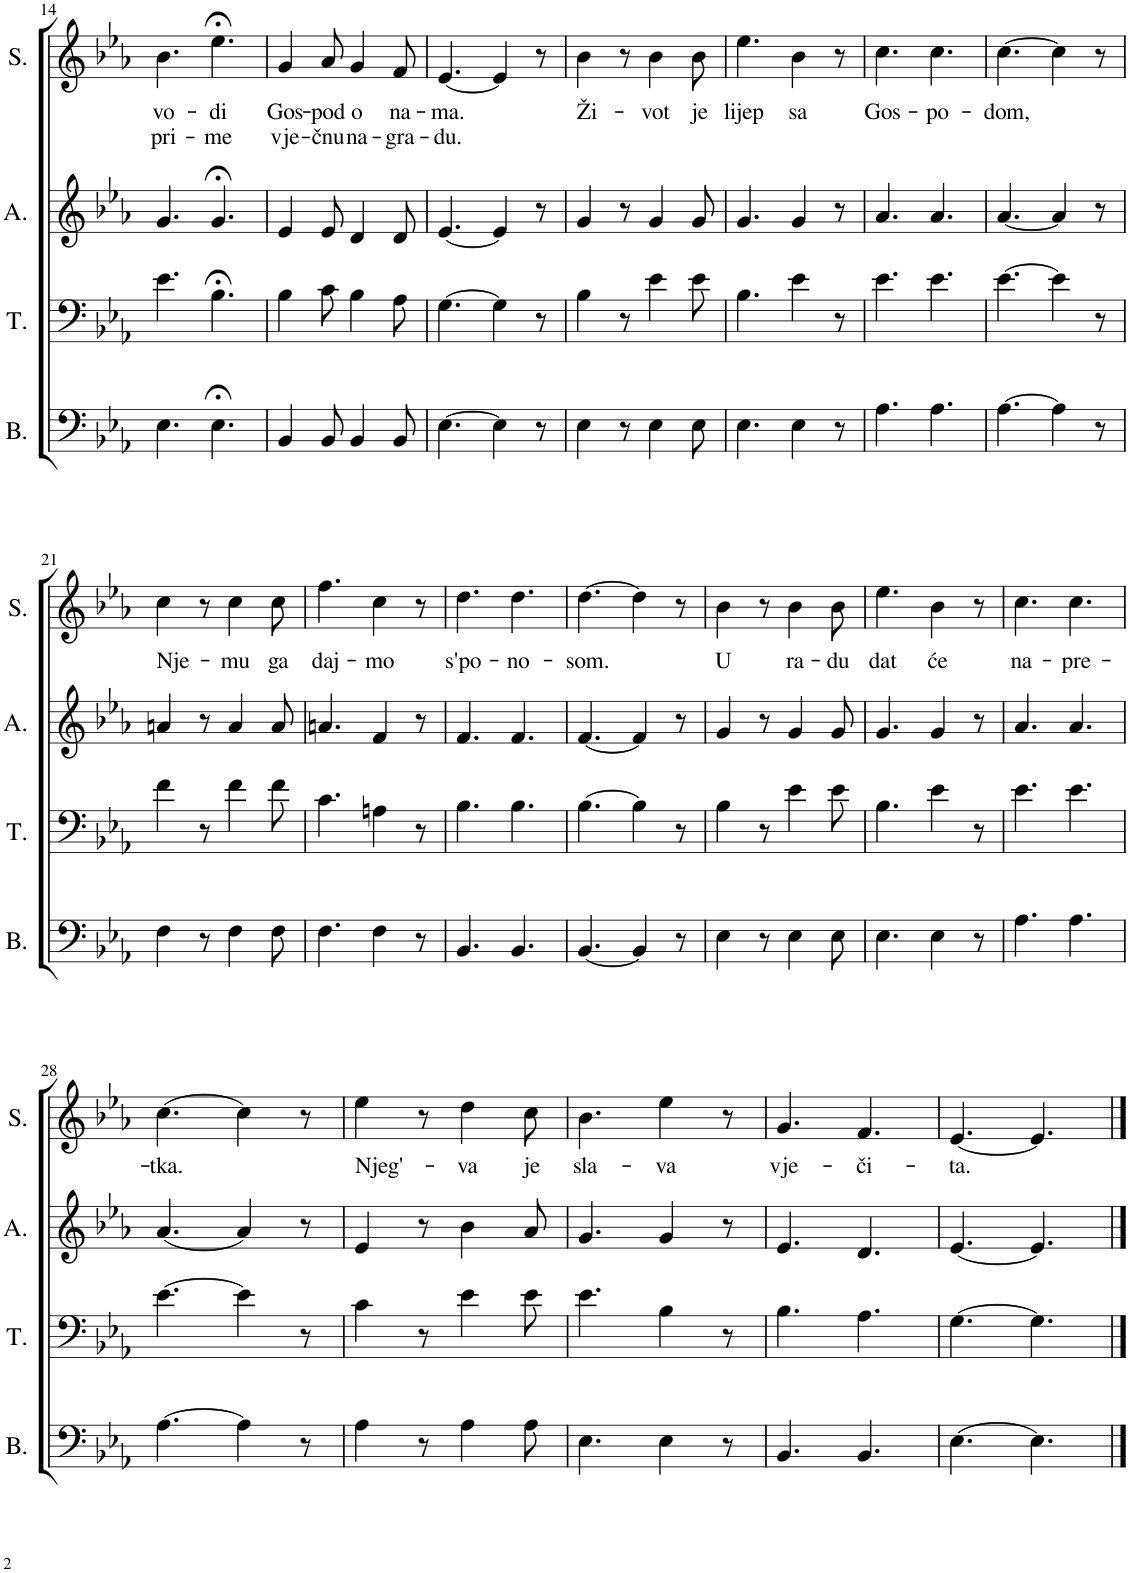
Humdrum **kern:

**kern	**kern	**kern	**kern	**text	**text
*part4	*part3	*part2	*part1	*part1	*part1
*staff4	*staff3	*staff2	*staff1	*staff1	*staff1
*I"Bass	*I"Tenor	*I"Alto	*I"Soprano	*	*
*I'B.	*I'T.	*I'A.	*I'S.	*	*
!!LO:PB:g=z
*clefF4	*clefF4	*clefG2	*clefG2	*	*
*k[b-e-a-]	*k[b-e-a-]	*k[b-e-a-]	*k[b-e-a-]	*	*
*M6/8	*M6/8	*M6/8	*M6/8	*	*
=14	=14	=14	=14	=14	=14
!	!	!	!	!LO:LY:b	!LO:LY:b
4.E-\	4.e-\	4.g/	4.b-\	vo-	pri-
!	!	!	!	!LO:LY:b	!LO:LY:b
4.E-;<\	4.B-;<\	4.g;</	4.ee-;<\	-di	-me
=15	=15	=15	=15	=15	=15
!	!	!	!	!LO:LY:b	!LO:LY:b
4BB-/	4B-\	4e-/	4g/	Gos-	vje-
!	!	!	!	!LO:LY:b	!LO:LY:b
8BB-/	8c\	8e-/	8a-/	-pod	-čnu
!	!	!	!	!LO:LY:b	!LO:LY:b
4BB-/	4B-\	4d/	4g/	o	na-
!	!	!	!	!LO:LY:b	!LO:LY:b
8BB-/	8A-\	8d/	8f/	na-	-gra-
=16	=16	=16	=16	=16	=16
!	!	!	!	!LO:LY:b	!LO:LY:b
[4.E-\	[4.G\	[4.e-/	[4.e-/	-ma.	-du.
4E-\]	4G\]	4e-/]	4e-/]	.	.
8r	8r	8r	8r	.	.
=17	=17	=17	=17	=17	=17
!	!	!	!	!LO:LY:b	!
4E-\	4B-\	4g/	4b-\	Ži-	.
8r	8r	8r	8r	.	.
!	!	!	!	!LO:LY:b	!
4E-\	4e-\	4g/	4b-\	-vot	.
!	!	!	!	!LO:LY:b	!
8E-\	8e-\	8g/	8b-\	je	.
=18	=18	=18	=18	=18	=18
!	!	!	!	!LO:LY:b	!
4.E-\	4.B-\	4.g/	4.ee-\	lijep	.
!	!	!	!	!LO:LY:b	!
4E-\	4e-\	4g/	4b-\	sa	.
8r	8r	8r	8r	.	.
=19	=19	=19	=19	=19	=19
!	!	!	!	!LO:LY:b	!
4.A-\	4.e-\	4.a-/	4.cc\	Gos-	.
!	!	!	!	!LO:LY:b	!
4.A-\	4.e-\	4.a-/	4.cc\	-po-	.
=20	=20	=20	=20	=20	=20
!	!	!	!	!LO:LY:b	!
[4.A-\	[4.e-\	[4.a-/	[4.cc\	-dom,	.
4A-\]	4e-\]	4a-/]	4cc\]	.	.
8r	8r	8r	8r	.	.
!!LO:LB:g=z
=21	=21	=21	=21	=21	=21
!	!	!	!	!LO:LY:b	!
4F\	4f\	4an/	4cc\	Nje-	.
8r	8r	8r	8r	.	.
!	!	!	!	!LO:LY:b	!
4F\	4f\	4a/	4cc\	-mu	.
!	!	!	!	!LO:LY:b	!
8F\	8f\	8a/	8cc\	ga	.
=22	=22	=22	=22	=22	=22
!	!	!	!	!LO:LY:b	!
4.F\	4.c\	4.an/	4.ff\	daj-	.
!	!	!	!	!LO:LY:b	!
4F\	4An\	4f/	4cc\	-mo	.
8r	8r	8r	8r	.	.
=23	=23	=23	=23	=23	=23
!	!	!	!	!LO:LY:b	!
4.BB-/	4.B-\	4.f/	4.dd\	s'po-	.
!	!	!	!	!LO:LY:b	!
4.BB-/	4.B-\	4.f/	4.dd\	-no-	.
=24	=24	=24	=24	=24	=24
!	!	!	!	!LO:LY:b	!
[4.BB-/	[4.B-\	[4.f/	[4.dd\	-som.	.
4BB-/]	4B-\]	4f/]	4dd\]	.	.
8r	8r	8r	8r	.	.
=25	=25	=25	=25	=25	=25
!	!	!	!	!LO:LY:b	!
4E-\	4B-\	4g/	4b-\	U	.
8r	8r	8r	8r	.	.
!	!	!	!	!LO:LY:b	!
4E-\	4e-\	4g/	4b-\	ra-	.
!	!	!	!	!LO:LY:b	!
8E-\	8e-\	8g/	8b-\	-du	.
=26	=26	=26	=26	=26	=26
!	!	!	!	!LO:LY:b	!
4.E-\	4.B-\	4.g/	4.ee-\	dat	.
!	!	!	!	!LO:LY:b	!
4E-\	4e-\	4g/	4b-\	će	.
8r	8r	8r	8r	.	.
=27	=27	=27	=27	=27	=27
!	!	!	!	!LO:LY:b	!
4.A-\	4.e-\	4.a-/	4.cc\	na-	.
!	!	!	!	!LO:LY:b	!
4.A-\	4.e-\	4.a-/	4.cc\	-pre-	.
!!LO:LB:g=z
=28	=28	=28	=28	=28	=28
!	!	!	!	!LO:LY:b	!
[4.A-\	[4.e-\	[4.a-/	[4.cc\	-tka.	.
4A-\]	4e-\]	4a-/]	4cc\]	.	.
8r	8r	8r	8r	.	.
=29	=29	=29	=29	=29	=29
!	!	!	!	!LO:LY:b	!
4A-\	4c\	4e-/	4ee-\	Njeg'-	.
8r	8r	8r	8r	.	.
!	!	!	!	!LO:LY:b	!
4A-\	4e-\	4b-\	4dd\	-va	.
!	!	!	!	!LO:LY:b	!
8A-\	8e-\	8a-/	8cc\	je	.
=30	=30	=30	=30	=30	=30
!	!	!	!	!LO:LY:b	!
4.E-\	4.e-\	4.g/	4.b-\	sla-	.
!	!	!	!	!LO:LY:b	!
4E-\	4B-\	4g/	4ee-\	-va	.
8r	8r	8r	8r	.	.
=31	=31	=31	=31	=31	=31
!	!	!	!	!LO:LY:b	!
4.BB-/	4.B-\	4.e-/	4.g/	vje-	.
!	!	!	!	!LO:LY:b	!
4.BB-/	4.A-\	4.d/	4.f/	-či-	.
=32	=32	=32	=32	=32	=32
!	!	!	!	!LO:LY:b	!
[4.E-\	[4.G\	[4.e-/	[4.e-/	-ta.	.
4.E-\]	4.G\]	4.e-/]	4.e-/]	.	.
==	==	==	==	==	==
*-	*-	*-	*-	*-	*-
